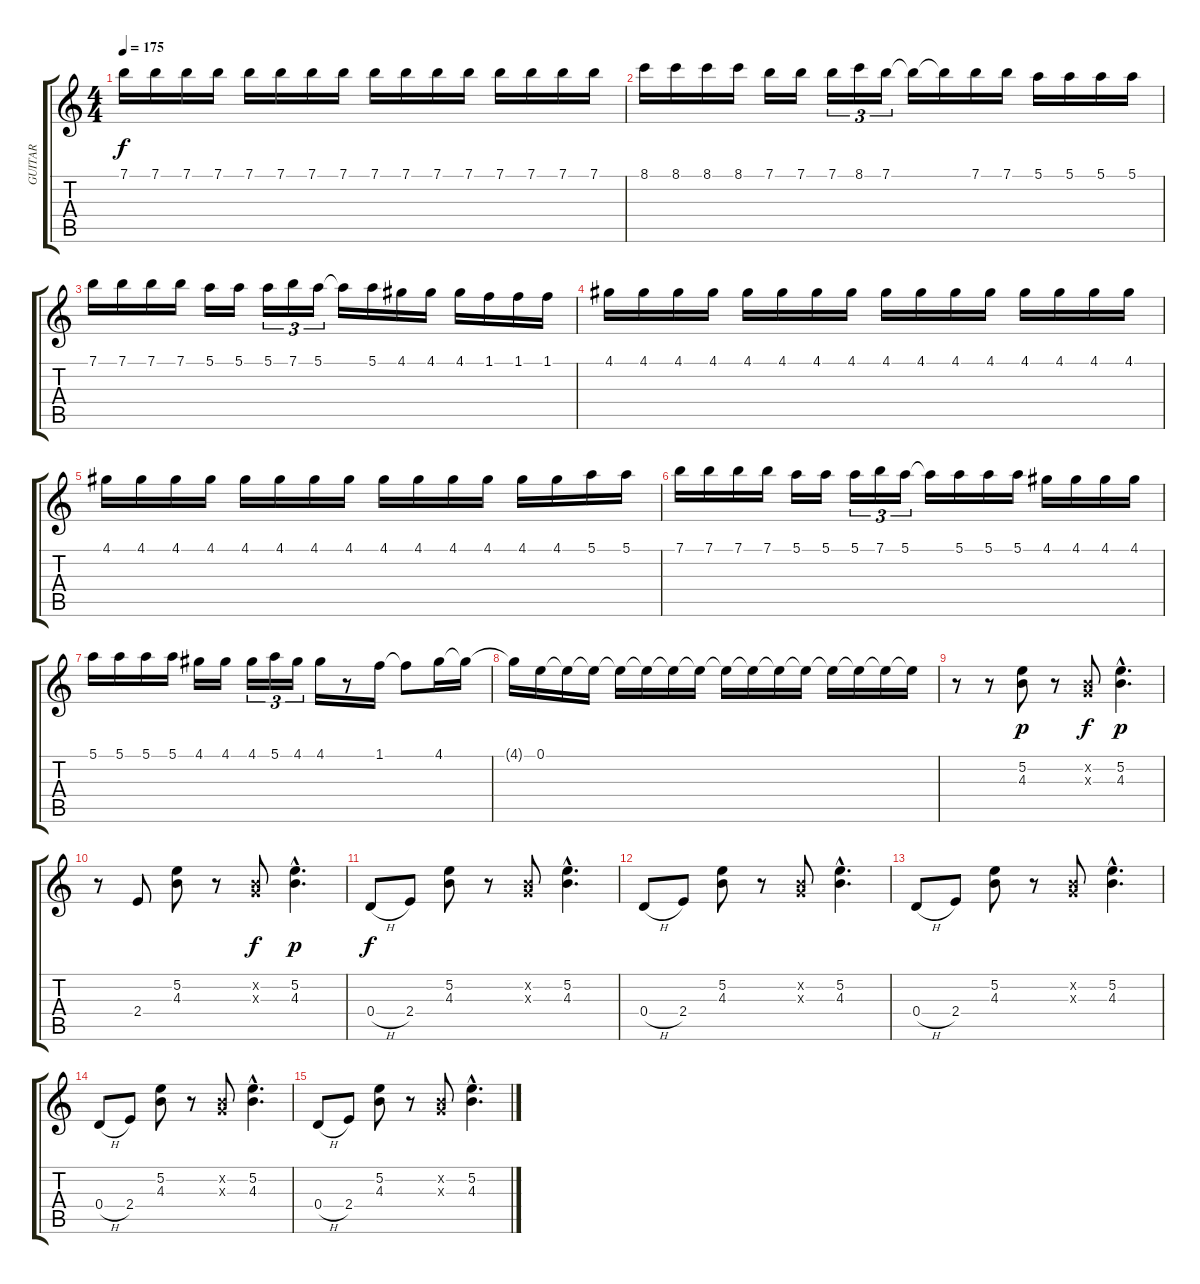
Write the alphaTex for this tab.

\track ("GUITAR" "GUITAR") {instrument electricguitarclean}
\staff {score tabs}
\tuning (E4 B3 G3 D3 A2 E2) {hide}
\ts (4 4)
\tempo 175
\clef g2
\ks c
7.1.16{dy f} 7.1.16 7.1.16 7.1.16 7.1.16 7.1.16 7.1.16 7.1.16 7.1.16 7.1.16 7.1.16 7.1.16 7.1.16 7.1.16 7.1.16 7.1.16 |
8.1.16 8.1.16 8.1.16 8.1.16 7.1.16 7.1.16 7.1.16{tu (3 2)} 8.1.16{tu (3 2)} 7.1.16{tu (3 2)} 7.1{t}.16 7.1{t}.16 7.1.16 7.1.16 5.1.16 5.1.16 5.1.16 5.1.16 |
7.1.16 7.1.16 7.1.16 7.1.16 5.1.16 5.1.16 5.1.16{tu (3 2)} 7.1.16{tu (3 2)} 5.1.16{tu (3 2)} 5.1{t}.16 5.1.16 4.1.16 4.1.16 4.1.16 1.1.16 1.1.16 1.1.16 |
4.1.16 4.1.16 4.1.16 4.1.16 4.1.16 4.1.16 4.1.16 4.1.16 4.1.16 4.1.16 4.1.16 4.1.16 4.1.16 4.1.16 4.1.16 4.1.16 |
4.1.16 4.1.16 4.1.16 4.1.16 4.1.16 4.1.16 4.1.16 4.1.16 4.1.16 4.1.16 4.1.16 4.1.16 4.1.16 4.1.16 5.1.16 5.1.16 |
7.1.16 7.1.16 7.1.16 7.1.16 5.1.16 5.1.16 5.1.16{tu (3 2)} 7.1.16{tu (3 2)} 5.1.16{tu (3 2)} 5.1{t}.16 5.1.16 5.1.16 5.1.16 4.1.16 4.1.16 4.1.16 4.1.16 |
5.1.16 5.1.16 5.1.16 5.1.16 4.1.16 4.1.16 4.1.16{tu (3 2)} 5.1.16{tu (3 2)} 4.1.16{tu (3 2)} 4.1.16 r.8 1.1.16 1.1{t}.8 4.1.16 4.1{t}.16 |
4.1{t}.16 0.1.16 0.1{t}.16 0.1{t}.16 0.1{t}.16 0.1{t}.16 0.1{t}.16 0.1{t}.16 0.1{t}.16 0.1{t}.16 0.1{t}.16 0.1{t}.16 0.1{t}.16 0.1{t}.16 0.1{t}.16 0.1{t}.16 |
r.8 r.8 (5.2 4.3).8{dy p} r.8 (0.2{x} 0.3{x}).8{dy f} (5.2{hac} 4.3{hac}).4{d dy p} |
r.8 2.4.8 (5.2 4.3).8 r.8 (0.2{x} 0.3{x}).8{dy f} (5.2{hac} 4.3{hac}).4{d dy p} |
0.4{h}.8{dy f} 2.4.8 (5.2 4.3).8 r.8 (0.2{x} 0.3{x}).8 (5.2{hac} 4.3{hac}).4{d} |
0.4{h}.8 2.4.8 (5.2 4.3).8{volume 0} r.8 (0.2{x} 0.3{x}).8 (5.2{hac} 4.3{hac}).4{d} |
0.4{h}.8 2.4.8 (5.2 4.3).8 r.8 (0.2{x} 0.3{x}).8 (5.2{hac} 4.3{hac}).4{d} |
0.4{h}.8 2.4.8 (5.2 4.3).8 r.8 (0.2{x} 0.3{x}).8 (5.2{hac} 4.3{hac}).4{d} |
0.4{h}.8 2.4.8 (5.2 4.3).8 r.8 (0.2{x} 0.3{x}).8 (5.2{hac} 4.3{hac}).4{d}
